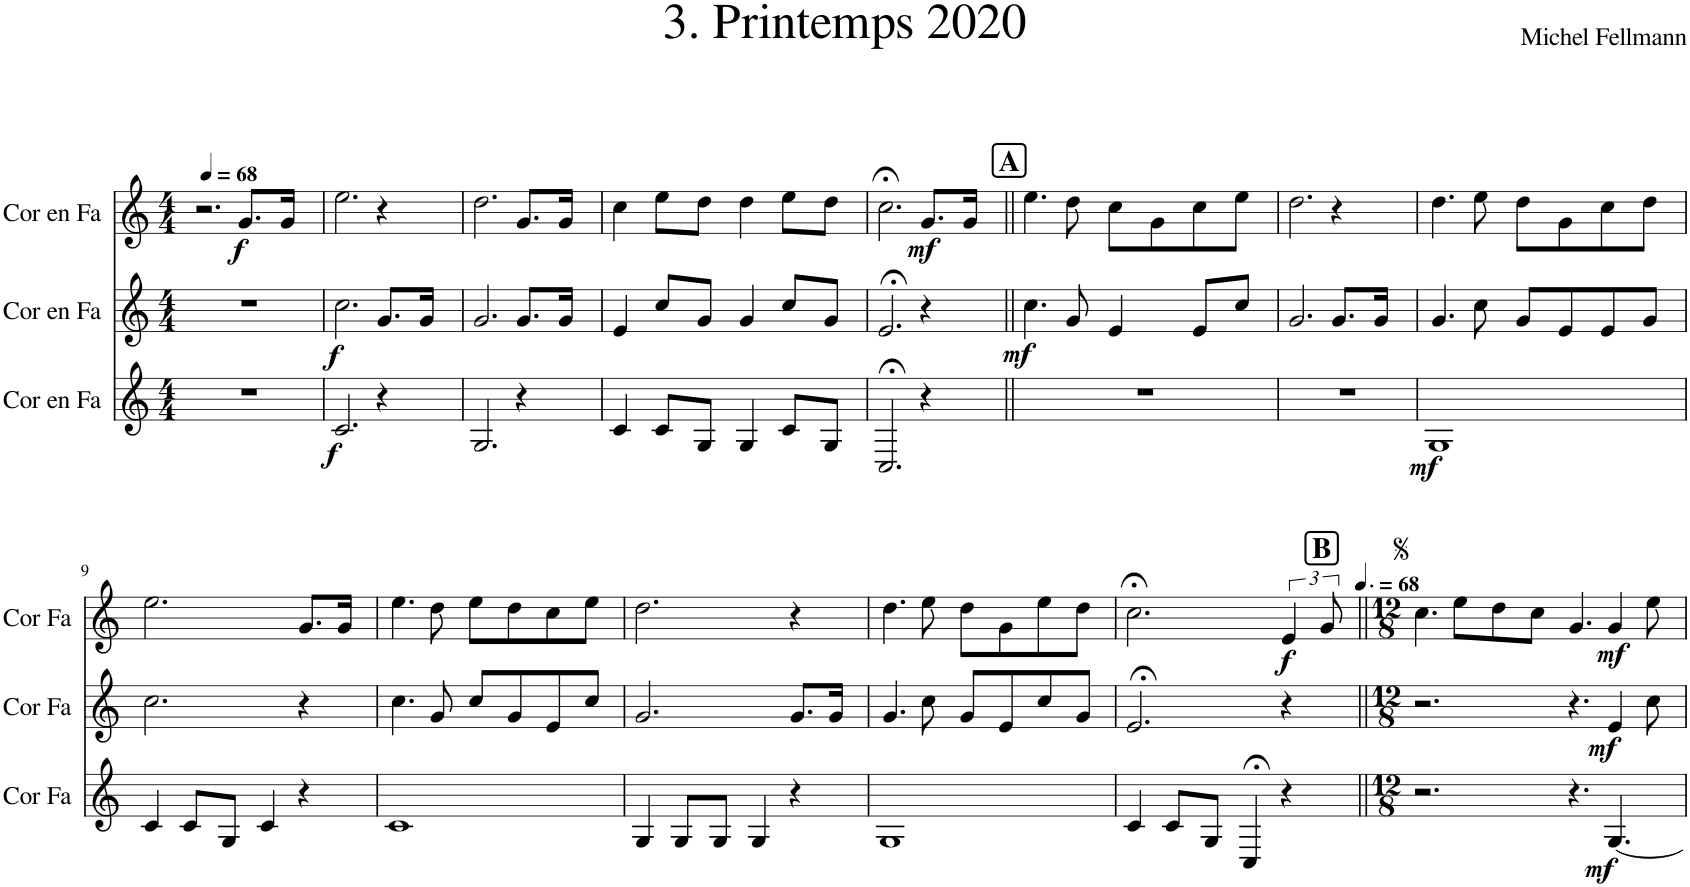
**kern	**dynam	**kern	**dynam	**kern	**dynam
*part3	*part3	*part2	*part2	*part1	*part1
*staff3	*staff3	*staff2	*staff2	*staff1	*staff1
*I"Cor en Fa	*	*I"Cor en Fa	*	*I"Cor en Fa	*
*I'Cor Fa	*	*I'Cor Fa	*	*I'Cor Fa	*
*clefG2	*	*clefG2	*	*clefG2	*
*Trd4c7	*	*Trd4c7	*	*Trd4c7	*
*k[]	*	*k[]	*	*k[]	*
*M4/4	*	*M4/4	*	*M4/4	*
=1	=1	=1	=1	=1	=1
1r	.	1r	.	2.r	.
*	*	*	*	*MM68	*
!	!	!	!	!	!LO:DY:b
.	.	.	.	8.g/L	f
.	.	.	.	16g/Jk	.
=2	=2	=2	=2	=2	=2
!	!LO:DY:b	!	!LO:DY:b	!	!
2.c/	f	2.cc\	f	2.ee\	.
4r	.	8.g/L	.	4r	.
.	.	16g/Jk	.	.	.
=3	=3	=3	=3	=3	=3
2.G/	.	2.g/	.	2.dd\	.
4r	.	8.g/L	.	8.g/L	.
.	.	16g/Jk	.	16g/Jk	.
=4	=4	=4	=4	=4	=4
4c/	.	4e/	.	4cc\	.
8c/L	.	8cc/L	.	8ee\L	.
8G/J	.	8g/J	.	8dd\J	.
4G/	.	4g/	.	4dd\	.
8c/L	.	8cc/L	.	8ee\L	.
8G/J	.	8g/J	.	8dd\J	.
=5	=5	=5	=5	=5	=5
2.C;</	.	2.e;</	.	2.cc;<\	.
!	!	!	!	!	!LO:DY:b
4r	.	4r	.	8.g/L	mf
.	.	.	.	16g/Jk	.
!!LO:REH:place=s1:a:B:cj:fs=14:t=A
=6||	=6||	=6||	=6||	=6||	=6||
!	!	!	!LO:DY:b	!	!
1r	.	4.cc\	mf	4.ee\	.
.	.	8g/	.	8dd\	.
.	.	4e/	.	8cc\L	.
.	.	.	.	8g\	.
.	.	8e/L	.	8cc\	.
.	.	8cc/J	.	8ee\J	.
=7	=7	=7	=7	=7	=7
1r	.	2.g/	.	2.dd\	.
.	.	8.g/L	.	4r	.
.	.	16g/Jk	.	.	.
=8	=8	=8	=8	=8	=8
!	!LO:DY:b	!	!	!	!
1G	mf	4.g/	.	4.dd\	.
.	.	8cc\	.	8ee\	.
.	.	8g/L	.	8dd\L	.
.	.	8e/	.	8g\	.
.	.	8e/	.	8cc\	.
.	.	8g/J	.	8dd\J	.
!!LO:LB:g=z
=9	=9	=9	=9	=9	=9
4c/	.	2.cc\	.	2.ee\	.
8c/L	.	.	.	.	.
8G/J	.	.	.	.	.
4c/	.	.	.	.	.
4r	.	4r	.	8.g/L	.
.	.	.	.	16g/Jk	.
=10	=10	=10	=10	=10	=10
1c	.	4.cc\	.	4.ee\	.
.	.	8g/	.	8dd\	.
.	.	8cc/L	.	8ee\L	.
.	.	8g/	.	8dd\	.
.	.	8e/	.	8cc\	.
.	.	8cc/J	.	8ee\J	.
=11	=11	=11	=11	=11	=11
4G/	.	2.g/	.	2.dd\	.
8G/L	.	.	.	.	.
8G/J	.	.	.	.	.
4G/	.	.	.	.	.
4r	.	8.g/L	.	4r	.
.	.	16g/Jk	.	.	.
=12	=12	=12	=12	=12	=12
1G	.	4.g/	.	4.dd\	.
.	.	8cc\	.	8ee\	.
.	.	8g/L	.	8dd\L	.
.	.	8e/	.	8g\	.
.	.	8cc/	.	8ee\	.
.	.	8g/J	.	8dd\J	.
=13	=13	=13	=13	=13	=13
4c/	.	2.e;</	.	2.cc;<\	.
8c/L	.	.	.	.	.
8G/J	.	.	.	.	.
4C;</	.	.	.	.	.
!	!	!	!	!	!LO:DY:b
4r	.	4r	.	6e/	f
.	.	.	.	12g/	.
=14||	=14||	=14||	=14||	=14||	=14||
!!LO:REH:place=s1:a:B:cj:fs=14:t=B
*M12/8	*	*M12/8	*	*M12/8	*
*	*	*	*	*MM102	*
2.r	.	2.r	.	4.cc\	.
.	.	.	.	8ee\L	.
.	.	.	.	8dd\	.
.	.	.	.	8cc\J	.
4.r	.	4.r	.	4.g/	.
!	!LO:DY:b	!	!LO:DY:b	!	!LO:DY:b
[4.G/	mf	4e/	mf	4g/	mf
.	.	8cc\	.	8ee\	.
=	=	=	=	=	=
*-	*-	*-	*-	*-	*-
